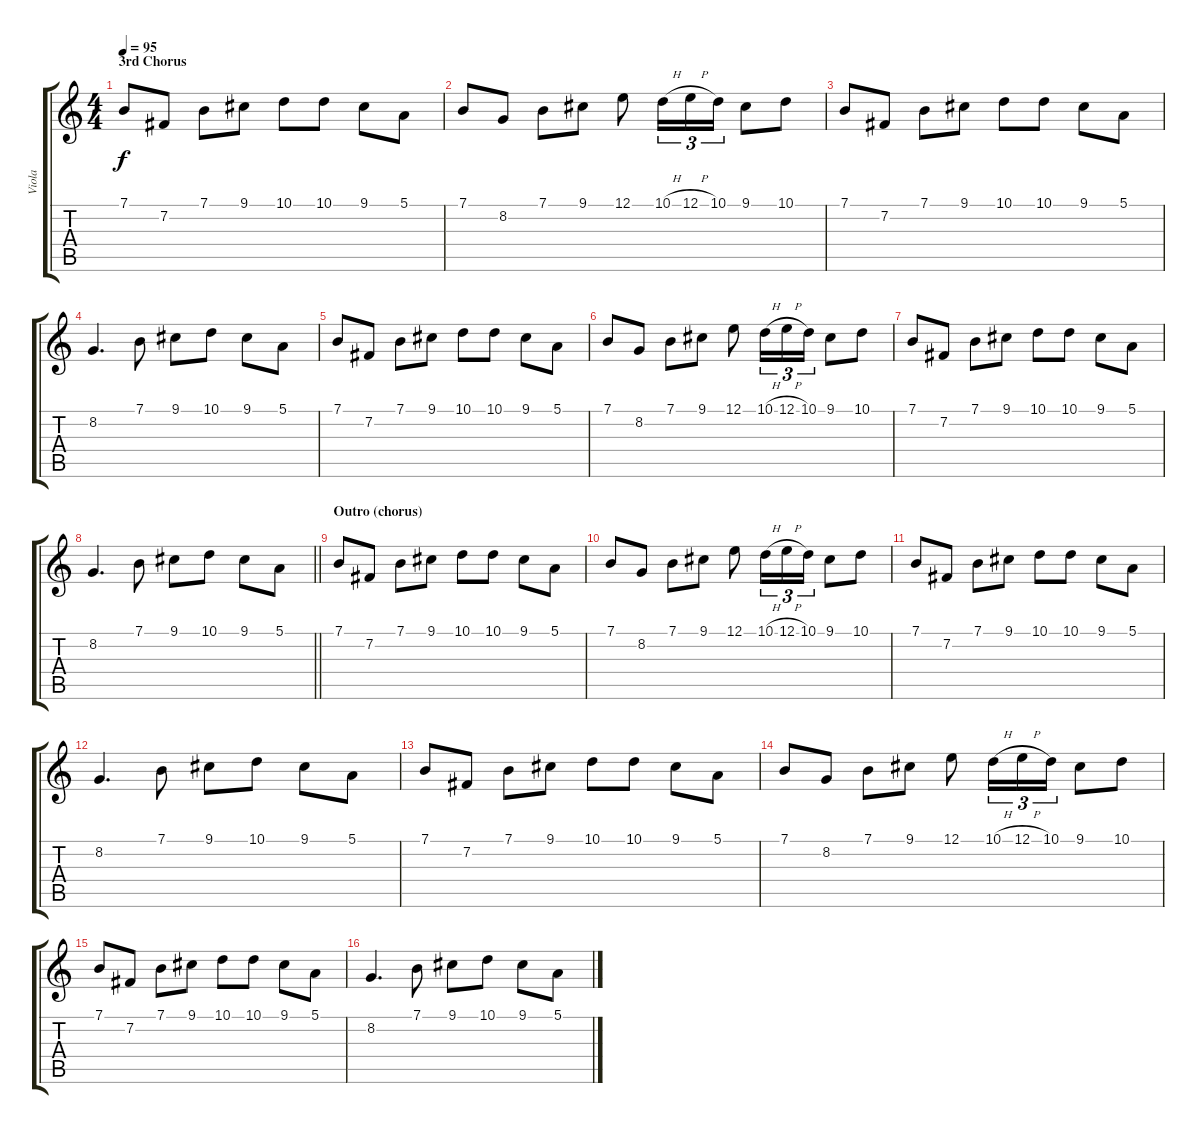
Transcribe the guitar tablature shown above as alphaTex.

\track ("Viola" "Viola") {instrument violin}
\staff {score tabs}
\tuning (E4 B3 G3 D3 A2 E2) {hide}
\ts (4 4)
\section ("" "3rd Chorus")
\tempo 95
\clef g2
\ks c
7.1.8{dy f} 7.2.8 7.1.8 9.1.8 10.1.8 10.1.8 9.1.8 5.1.8 |
7.1.8 8.2.8 7.1.8 9.1.8 12.1.8 10.1{h}.16{tu (3 2)} 12.1{h}.16{tu (3 2)} 10.1.16{tu (3 2)} 9.1.8 10.1.8 |
7.1.8 7.2.8 7.1.8 9.1.8 10.1.8 10.1.8 9.1.8 5.1.8 |
8.2.4{d} 7.1.8 9.1.8 10.1.8 9.1.8 5.1.8 |
7.1.8 7.2.8 7.1.8 9.1.8 10.1.8 10.1.8 9.1.8 5.1.8 |
7.1.8 8.2.8 7.1.8 9.1.8 12.1.8 10.1{h}.16{tu (3 2)} 12.1{h}.16{tu (3 2)} 10.1.16{tu (3 2)} 9.1.8 10.1.8 |
7.1.8 7.2.8 7.1.8 9.1.8 10.1.8 10.1.8 9.1.8 5.1.8 |
\barLineRight lightlight
8.2.4{d} 7.1.8 9.1.8 10.1.8 9.1.8 5.1.8 |
\section ("" "Outro (chorus)")
7.1.8 7.2.8 7.1.8 9.1.8 10.1.8 10.1.8 9.1.8 5.1.8 |
7.1.8 8.2.8 7.1.8 9.1.8 12.1.8 10.1{h}.16{tu (3 2)} 12.1{h}.16{tu (3 2)} 10.1.16{tu (3 2)} 9.1.8 10.1.8 |
7.1.8 7.2.8 7.1.8 9.1.8 10.1.8 10.1.8 9.1.8 5.1.8 |
8.2.4{d} 7.1.8 9.1.8 10.1.8 9.1.8 5.1.8 |
7.1.8 7.2.8 7.1.8 9.1.8 10.1.8 10.1.8 9.1.8 5.1.8 |
7.1.8 8.2.8 7.1.8 9.1.8 12.1.8 10.1{h}.16{tu (3 2)} 12.1{h}.16{tu (3 2)} 10.1.16{tu (3 2)} 9.1.8 10.1.8 |
7.1.8 7.2.8 7.1.8 9.1.8 10.1.8 10.1.8 9.1.8 5.1.8 |
8.2.4{d} 7.1.8 9.1.8 10.1.8 9.1.8 5.1.8
